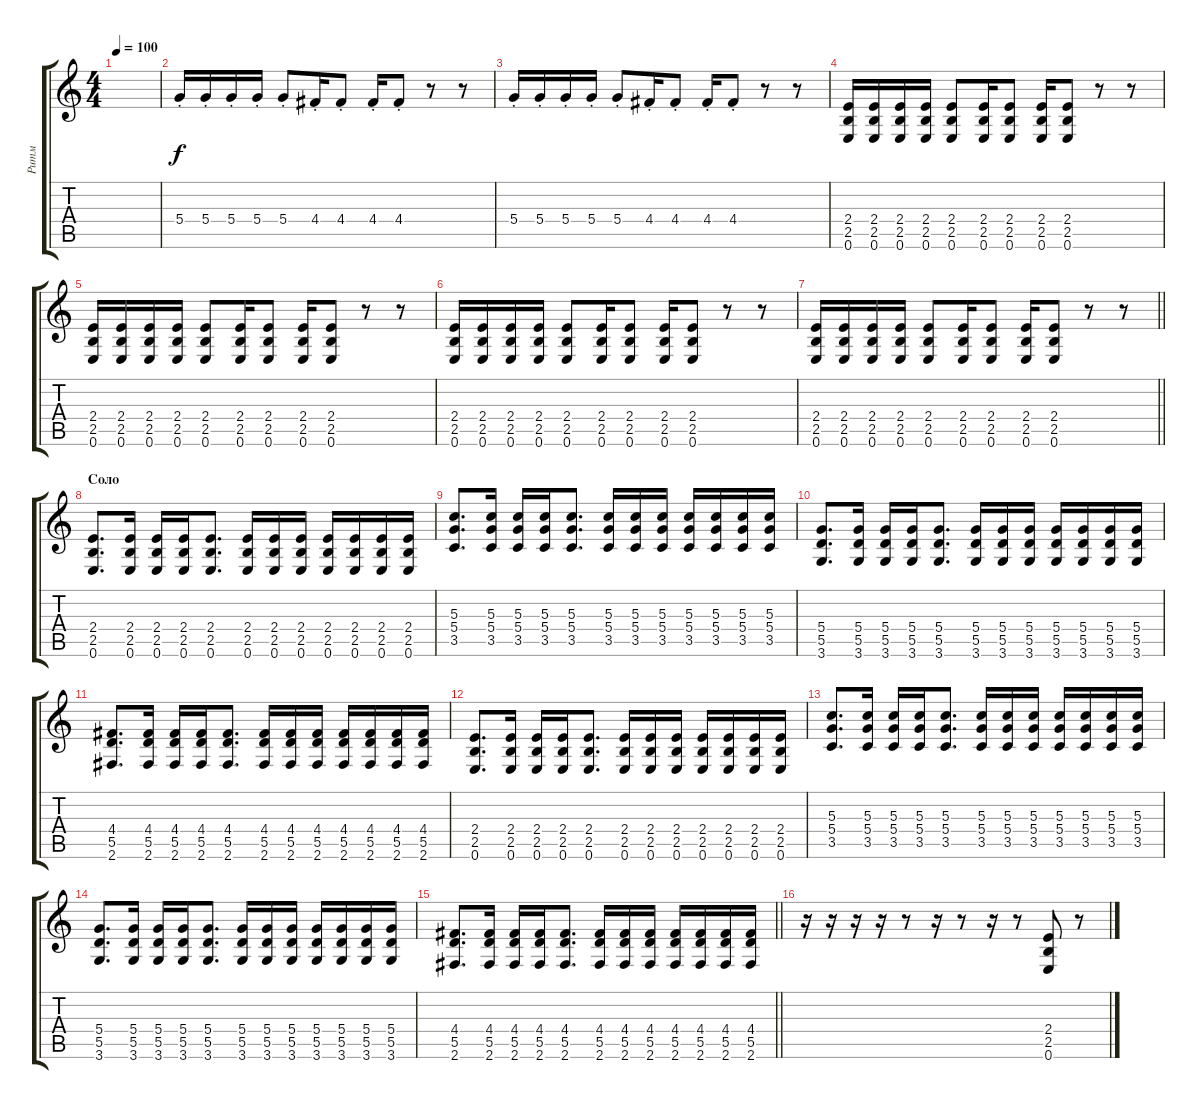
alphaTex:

\track ("Ритм" "Ритм") {instrument acousticguitarsteel}
\staff {score tabs}
\tuning (E4 B3 G3 D3 A2 E2) {hide}
\ts (4 4)
\tempo 100
\clef g2
\ks c
|
5.4{st}.16 5.4{st}.16 5.4{st}.16 5.4{st}.16 5.4{st}.8 4.4{st}.16 4.4{st}.8 4.4{st}.16 4.4{st}.8 r.8 r.8 |
5.4{st}.16 5.4{st}.16 5.4{st}.16 5.4{st}.16 5.4{st}.8 4.4{st}.16 4.4{st}.8 4.4{st}.16 4.4{st}.8 r.8 r.8 |
(2.4 2.5 0.6).16 (2.4 2.5 0.6).16 (2.4 2.5 0.6).16 (2.4 2.5 0.6).16 (2.4 2.5 0.6).8 (2.4 2.5 0.6).16 (2.4 2.5 0.6).8 (2.4 2.5 0.6).16 (2.4 2.5 0.6).8 r.8 r.8 |
(2.4 2.5 0.6).16 (2.4 2.5 0.6).16 (2.4 2.5 0.6).16 (2.4 2.5 0.6).16 (2.4 2.5 0.6).8 (2.4 2.5 0.6).16 (2.4 2.5 0.6).8 (2.4 2.5 0.6).16 (2.4 2.5 0.6).8 r.8 r.8 |
(2.4 2.5 0.6).16 (2.4 2.5 0.6).16 (2.4 2.5 0.6).16 (2.4 2.5 0.6).16 (2.4 2.5 0.6).8 (2.4 2.5 0.6).16 (2.4 2.5 0.6).8 (2.4 2.5 0.6).16 (2.4 2.5 0.6).8 r.8 r.8 |
\barLineRight lightlight
(2.4 2.5 0.6).16 (2.4 2.5 0.6).16 (2.4 2.5 0.6).16 (2.4 2.5 0.6).16 (2.4 2.5 0.6).8 (2.4 2.5 0.6).16 (2.4 2.5 0.6).8 (2.4 2.5 0.6).16 (2.4 2.5 0.6).8 r.8 r.8 |
\section ("" "Соло")
(2.4 2.5 0.6).8{d} (2.4 2.5 0.6).16 (2.4 2.5 0.6).16 (2.4 2.5 0.6).16 (2.4 2.5 0.6).8{d} (2.4 2.5 0.6).16 (2.4 2.5 0.6).16 (2.4 2.5 0.6).16 (2.4 2.5 0.6).16 (2.4 2.5 0.6).16 (2.4 2.5 0.6).16 (2.4 2.5 0.6).16 |
(5.3 5.4 3.5).8{d} (5.3 5.4 3.5).16 (5.3 5.4 3.5).16 (5.3 5.4 3.5).16 (5.3 5.4 3.5).8{d} (5.3 5.4 3.5).16 (5.3 5.4 3.5).16 (5.3 5.4 3.5).16 (5.3 5.4 3.5).16 (5.3 5.4 3.5).16 (5.3 5.4 3.5).16 (5.3 5.4 3.5).16 |
(5.4 5.5 3.6).8{d} (5.4 5.5 3.6).16 (5.4 5.5 3.6).16 (5.4 5.5 3.6).16 (5.4 5.5 3.6).8{d} (5.4 5.5 3.6).16 (5.4 5.5 3.6).16 (5.4 5.5 3.6).16 (5.4 5.5 3.6).16 (5.4 5.5 3.6).16 (5.4 5.5 3.6).16 (5.4 5.5 3.6).16 |
(4.4 5.5 2.6).8{d} (4.4 5.5 2.6).16 (4.4 5.5 2.6).16 (4.4 5.5 2.6).16 (4.4 5.5 2.6).8{d} (4.4 5.5 2.6).16 (4.4 5.5 2.6).16 (4.4 5.5 2.6).16 (4.4 5.5 2.6).16 (4.4 5.5 2.6).16 (4.4 5.5 2.6).16 (4.4 5.5 2.6).16 |
(2.4 2.5 0.6).8{d} (2.4 2.5 0.6).16 (2.4 2.5 0.6).16 (2.4 2.5 0.6).16 (2.4 2.5 0.6).8{d} (2.4 2.5 0.6).16 (2.4 2.5 0.6).16 (2.4 2.5 0.6).16 (2.4 2.5 0.6).16 (2.4 2.5 0.6).16 (2.4 2.5 0.6).16 (2.4 2.5 0.6).16 |
(5.3 5.4 3.5).8{d} (5.3 5.4 3.5).16 (5.3 5.4 3.5).16 (5.3 5.4 3.5).16 (5.3 5.4 3.5).8{d} (5.3 5.4 3.5).16 (5.3 5.4 3.5).16 (5.3 5.4 3.5).16 (5.3 5.4 3.5).16 (5.3 5.4 3.5).16 (5.3 5.4 3.5).16 (5.3 5.4 3.5).16 |
(5.4 5.5 3.6).8{d} (5.4 5.5 3.6).16 (5.4 5.5 3.6).16 (5.4 5.5 3.6).16 (5.4 5.5 3.6).8{d} (5.4 5.5 3.6).16 (5.4 5.5 3.6).16 (5.4 5.5 3.6).16 (5.4 5.5 3.6).16 (5.4 5.5 3.6).16 (5.4 5.5 3.6).16 (5.4 5.5 3.6).16 |
\barLineRight lightlight
(4.4 5.5 2.6).8{d} (4.4 5.5 2.6).16 (4.4 5.5 2.6).16 (4.4 5.5 2.6).16 (4.4 5.5 2.6).8{d} (4.4 5.5 2.6).16 (4.4 5.5 2.6).16 (4.4 5.5 2.6).16 (4.4 5.5 2.6).16 (4.4 5.5 2.6).16 (4.4 5.5 2.6).16 (4.4 5.5 2.6).16 |
r.16 r.16 r.16 r.16 r.8 r.16 r.8 r.16 r.8 (2.4 2.5 0.6).8 r.8
